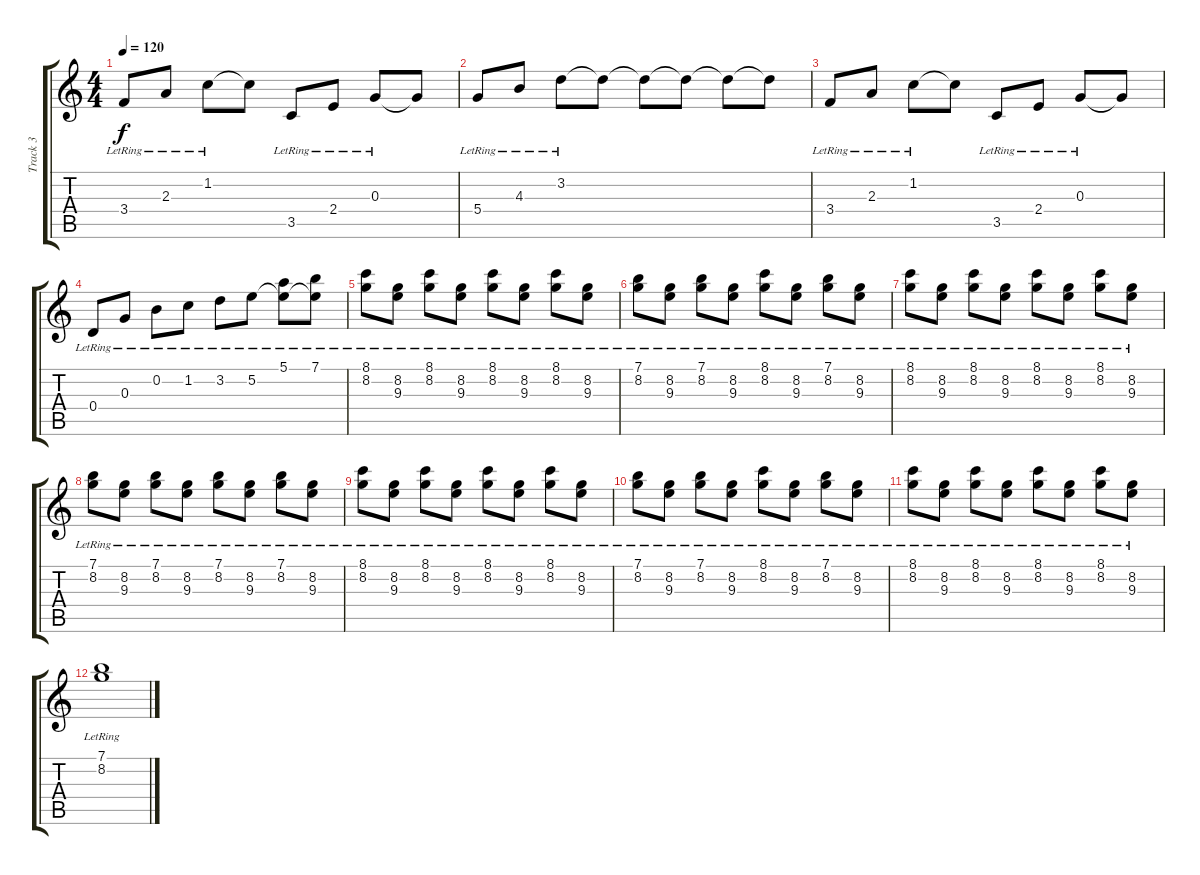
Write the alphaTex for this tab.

\track ("Track 3" "Track 3") {instrument electricguitarclean}
\staff {score tabs}
\tuning (E4 B3 G3 D3 A2 E2) {hide}
\ts (4 4)
\tempo 120
\clef g2
\ks c
3.4{lr}.8{dy f} 2.3{lr}.8 1.2{lr}.8 1.2{t}.8 3.5{lr}.8 2.4{lr}.8 0.3{lr}.8 0.3{t}.8 |
5.4{lr}.8 4.3{lr}.8 3.2{lr}.8 3.2{t}.8 3.2{t}.8 3.2{t}.8 3.2{t}.8 3.2{t}.8 |
3.4{lr}.8 2.3{lr}.8 1.2{lr}.8 1.2{t}.8 3.5{lr}.8 2.4{lr}.8 0.3{lr}.8 0.3{t}.8 |
0.4{lr}.8 0.3{lr}.8 0.2{lr}.8 1.2{lr}.8 3.2{lr}.8 5.2{lr}.8 (5.1{lr} 5.2{t}).8 (7.1{lr} 5.2{t}).8 |
(8.1{lr} 8.2{lr}).8 (8.2{lr} 9.3{lr}).8 (8.1{lr} 8.2{lr}).8 (8.2{lr} 9.3{lr}).8 (8.1{lr} 8.2{lr}).8 (8.2{lr} 9.3{lr}).8 (8.1{lr} 8.2{lr}).8 (8.2{lr} 9.3{lr}).8 |
(7.1{lr} 8.2{lr}).8 (8.2{lr} 9.3{lr}).8 (7.1{lr} 8.2{lr}).8 (8.2{lr} 9.3{lr}).8 (8.1{lr} 8.2{lr}).8 (8.2{lr} 9.3{lr}).8 (7.1{lr} 8.2{lr}).8 (8.2{lr} 9.3{lr}).8 |
(8.1{lr} 8.2{lr}).8 (8.2{lr} 9.3{lr}).8 (8.1{lr} 8.2{lr}).8 (8.2{lr} 9.3{lr}).8 (8.1{lr} 8.2{lr}).8 (8.2{lr} 9.3{lr}).8 (8.1{lr} 8.2{lr}).8 (8.2{lr} 9.3{lr}).8 |
(7.1{lr} 8.2{lr}).8 (8.2{lr} 9.3{lr}).8 (7.1{lr} 8.2{lr}).8 (8.2{lr} 9.3{lr}).8 (7.1{lr} 8.2{lr}).8 (8.2{lr} 9.3{lr}).8 (7.1{lr} 8.2{lr}).8 (8.2{lr} 9.3{lr}).8 |
(8.1{lr} 8.2{lr}).8 (8.2{lr} 9.3{lr}).8 (8.1{lr} 8.2{lr}).8 (8.2{lr} 9.3{lr}).8 (8.1{lr} 8.2{lr}).8 (8.2{lr} 9.3{lr}).8 (8.1{lr} 8.2{lr}).8 (8.2{lr} 9.3{lr}).8 |
(7.1{lr} 8.2{lr}).8 (8.2{lr} 9.3{lr}).8 (7.1{lr} 8.2{lr}).8 (8.2{lr} 9.3{lr}).8 (8.1{lr} 8.2{lr}).8 (8.2{lr} 9.3{lr}).8 (7.1{lr} 8.2{lr}).8 (8.2{lr} 9.3{lr}).8 |
(8.1{lr} 8.2{lr}).8 (8.2{lr} 9.3{lr}).8 (8.1{lr} 8.2{lr}).8 (8.2{lr} 9.3{lr}).8 (8.1{lr} 8.2{lr}).8 (8.2{lr} 9.3{lr}).8 (8.1{lr} 8.2{lr}).8 (8.2{lr} 9.3{lr}).8 |
(7.1{lr} 8.2{lr}).1
